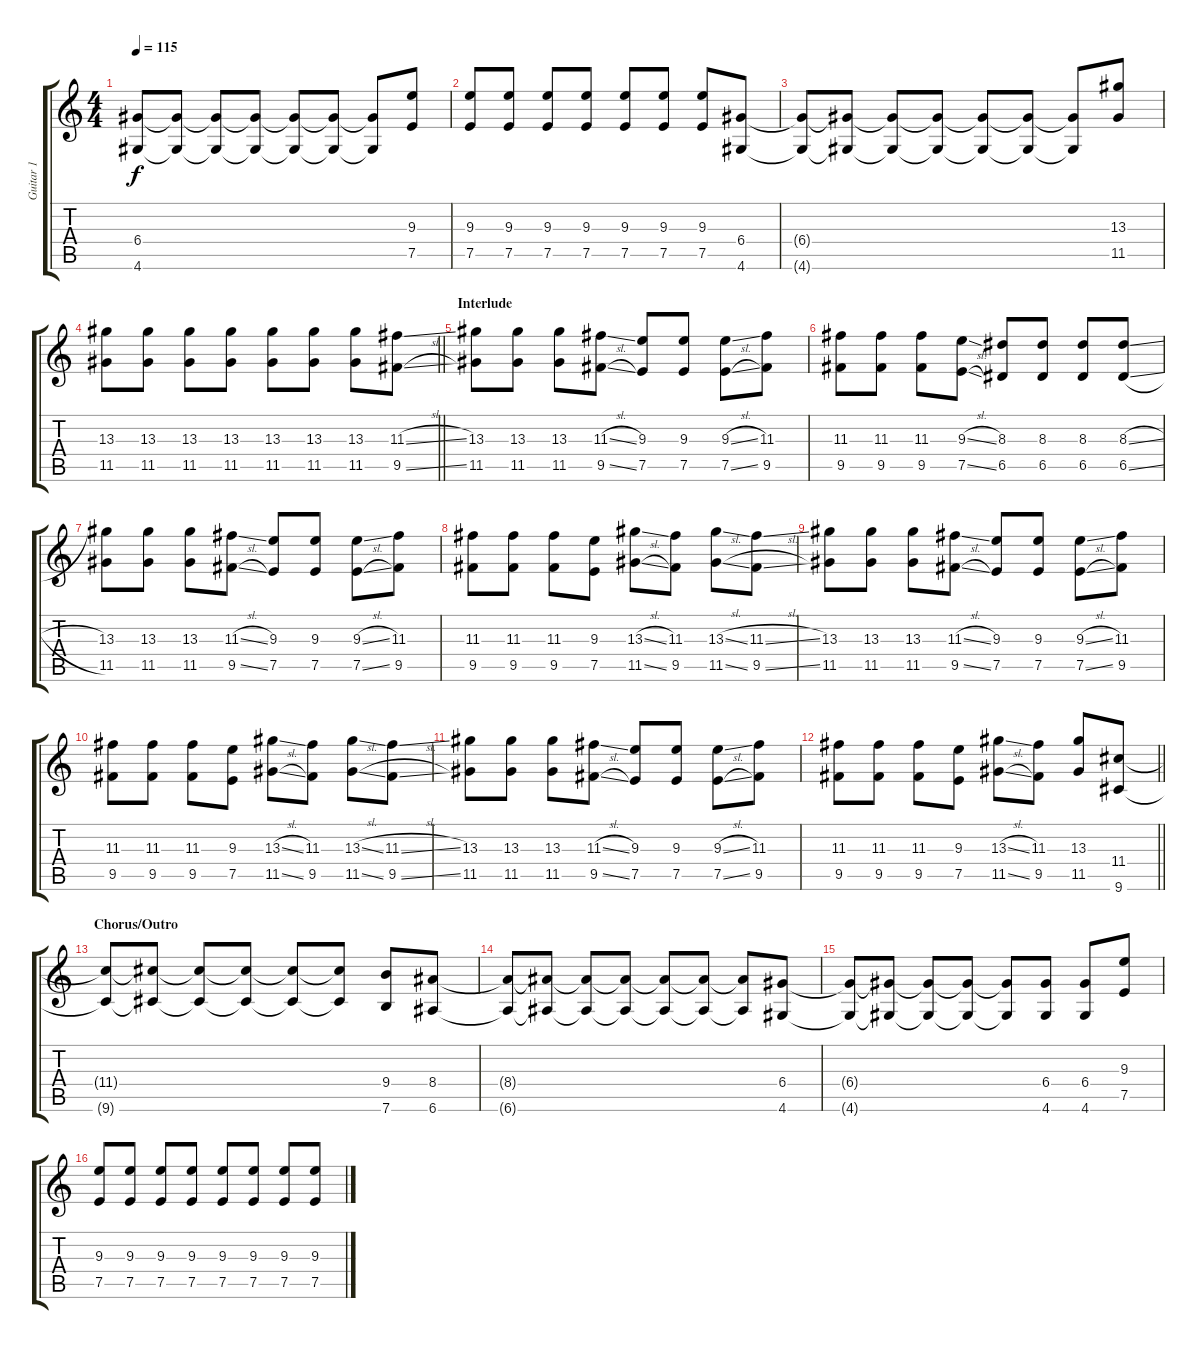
\track ("Guitar 1" "Guitar 1") {instrument overdrivenguitar}
\staff {score tabs}
\tuning (E4 B3 G3 D3 A2 E2) {hide}
\ts (4 4)
\tempo 115
\clef g2
\ks c
(6.4{t} 4.6{t}).8{dy f} (6.4{t} 4.6{t}).8 (6.4{t} 4.6{t}).8 (6.4{t} 4.6{t}).8 (6.4{t} 4.6{t}).8 (6.4{t} 4.6{t}).8 (6.4{t} 4.6{t}).8 (9.3 7.5).8 |
(9.3 7.5).8 (9.3 7.5).8 (9.3 7.5).8 (9.3 7.5).8 (9.3 7.5).8 (9.3 7.5).8 (9.3 7.5).8 (6.4 4.6).8 |
(6.4{t} 4.6{t}).8 (6.4{t} 4.6{t}).8 (6.4{t} 4.6{t}).8 (6.4{t} 4.6{t}).8 (6.4{t} 4.6{t}).8 (6.4{t} 4.6{t}).8 (6.4{t} 4.6{t}).8 (13.3 11.5).8 |
\barLineRight lightlight
(13.3 11.5).8 (13.3 11.5).8 (13.3 11.5).8 (13.3 11.5).8 (13.3 11.5).8 (13.3 11.5).8 (13.3 11.5).8 (11.3{sl} 9.5{sl}).8 |
\section ("" "Interlude")
(13.3 11.5).8 (13.3 11.5).8 (13.3 11.5).8 (11.3{sl} 9.5{sl}).8 (9.3 7.5).8 (9.3 7.5).8 (9.3{sl} 7.5{sl}).8 (11.3 9.5).8 |
(11.3 9.5).8 (11.3 9.5).8 (11.3 9.5).8 (9.3{sl} 7.5{sl}).8 (8.3 6.5).8 (8.3 6.5).8 (8.3 6.5).8 (8.3{sl} 6.5{sl}).8 |
(13.3 11.5).8 (13.3 11.5).8 (13.3 11.5).8 (11.3{sl} 9.5{sl}).8 (9.3 7.5).8 (9.3 7.5).8 (9.3{sl} 7.5{sl}).8 (11.3 9.5).8 |
(11.3 9.5).8 (11.3 9.5).8 (11.3 9.5).8 (9.3 7.5).8 (13.3{sl} 11.5{sl}).8 (11.3 9.5).8 (13.3{sl} 11.5{sl}).8 (11.3{sl} 9.5{sl}).8 |
(13.3 11.5).8 (13.3 11.5).8 (13.3 11.5).8 (11.3{sl} 9.5{sl}).8 (9.3 7.5).8 (9.3 7.5).8 (9.3{sl} 7.5{sl}).8 (11.3 9.5).8 |
(11.3 9.5).8 (11.3 9.5).8 (11.3 9.5).8 (9.3 7.5).8 (13.3{sl} 11.5{sl}).8 (11.3 9.5).8 (13.3{sl} 11.5{sl}).8 (11.3{sl} 9.5{sl}).8 |
(13.3 11.5).8 (13.3 11.5).8 (13.3 11.5).8 (11.3{sl} 9.5{sl}).8 (9.3 7.5).8 (9.3 7.5).8 (9.3{sl} 7.5{sl}).8 (11.3 9.5).8 |
\barLineRight lightlight
(11.3 9.5).8 (11.3 9.5).8 (11.3 9.5).8 (9.3 7.5).8 (13.3{sl} 11.5{sl}).8 (11.3 9.5).8 (13.3 11.5).8 (11.4 9.6).8 |
\section ("" "Chorus/Outro")
(11.4{t} 9.6{t}).8 (11.4{t} 9.6{t}).8 (11.4{t} 9.6{t}).8 (11.4{t} 9.6{t}).8 (11.4{t} 9.6{t}).8 (11.4{t} 9.6{t}).8 (9.4 7.6).8 (8.4 6.6).8 |
(8.4{t} 6.6{t}).8 (8.4{t} 6.6{t}).8 (8.4{t} 6.6{t}).8 (8.4{t} 6.6{t}).8 (8.4{t} 6.6{t}).8 (8.4{t} 6.6{t}).8 (8.4{t} 6.6{t}).8 (6.4 4.6).8 |
(6.4{t} 4.6{t}).8 (6.4{t} 4.6{t}).8 (6.4{t} 4.6{t}).8 (6.4{t} 4.6{t}).8 (6.4{t} 4.6{t}).8 (6.4 4.6).8 (6.4 4.6).8 (9.3 7.5).8 |
(9.3 7.5).8 (9.3 7.5).8 (9.3 7.5).8 (9.3 7.5).8 (9.3 7.5).8 (9.3 7.5).8 (9.3 7.5).8 (9.3 7.5).8
